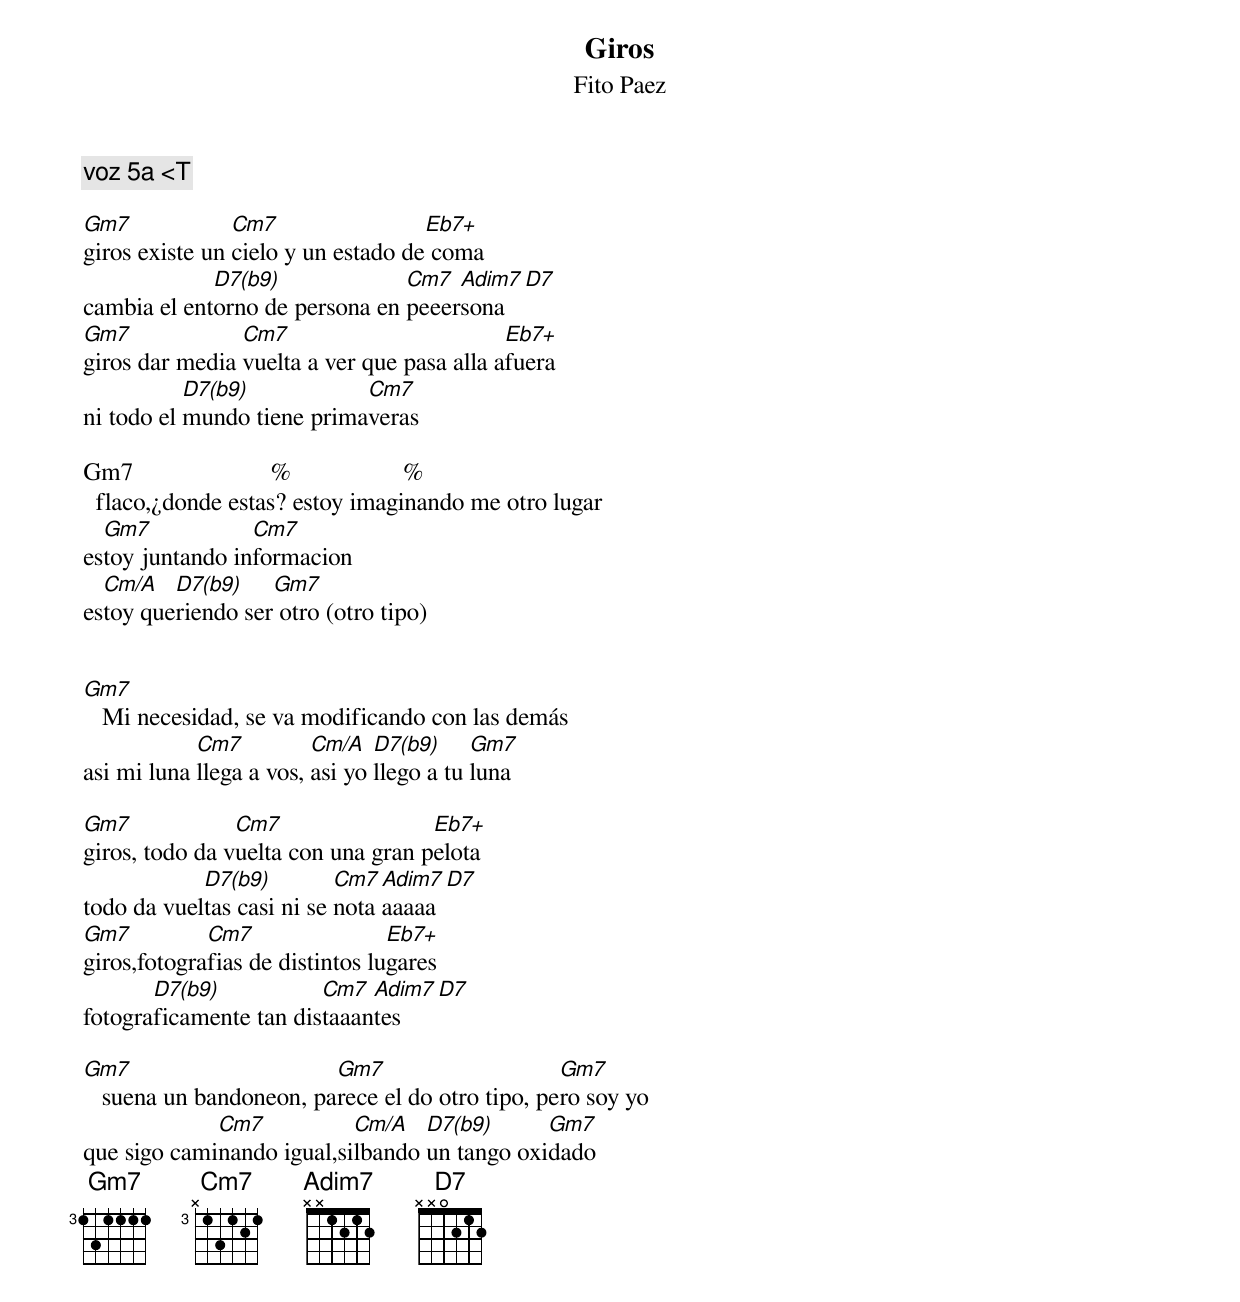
Giros
Fito Paez

voz 5a <T

Gm7             Cm7                 Eb7+
giros existe un cielo y un estado de coma
             D7(b9)             Cm7  Am7(b5) D7
cambia el entorno de persona en peeersona
Gm7             Cm7                         Eb7+
giros dar media vuelta a ver que pasa alla afuera
           D7(b9)           Cm7
ni todo el mundo tiene primaveras

Gm7                      %                  %
  flaco,¿donde estas? estoy imaginando me otro lugar
  Gm7            Cm7
estoy juntando informacion
  Cm/A   D7(b9)    Gm7
estoy queriendo ser otro (otro tipo)


Gm7
   Mi necesidad, se va modificando con las demás
            Cm7          Cm/A   D7(b9)     Gm7
asi mi luna llega a vos, asi yo llego a tu luna

Gm7             Cm7                 Eb7+
giros, todo da vuelta con una gran pelota
            D7(b9)         Cm7  Am7(b5) D7
todo da vueltas casi ni se nota aaaaa
Gm7          Cm7                 Eb7+
giros,fotografias de distintos lugares
       D7(b9)           Cm7  Am7(b5) D7
fotograficamente tan distaaantes

Gm7                      Gm7                     Gm7
   suena un bandoneon, parece el do otro tipo, pero soy yo
             Cm7           Cm/A   D7(b9)      Gm7
que sigo caminando igual,silbando un tango oxidado
